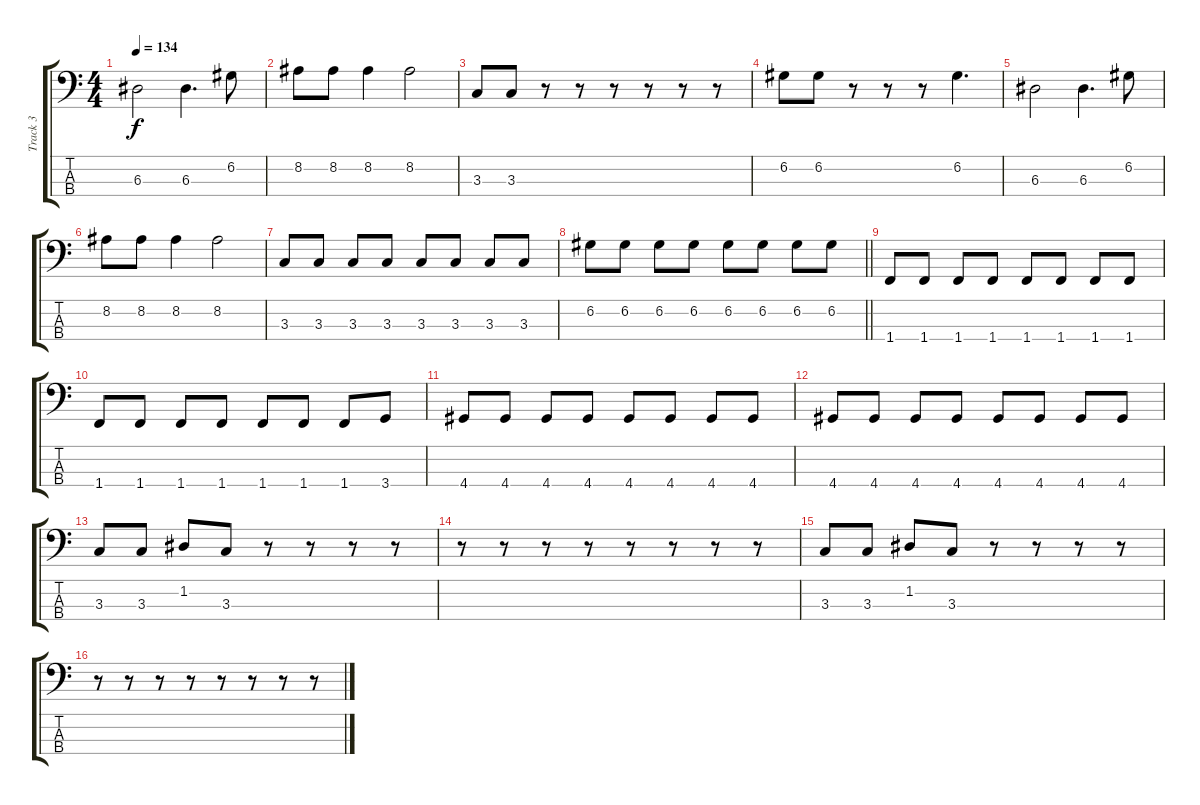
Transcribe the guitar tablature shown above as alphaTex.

\track ("Track 3" "Track 3") {instrument electricbassfinger}
\staff {score tabs}
\tuning (G2 D2 A1 E1) {hide}
\ts (4 4)
\tempo 134
\clef f4
\ks c
6.3.2{dy f} 6.3.4{d} 6.2.8 |
8.2.8 8.2.8 8.2.4 8.2.2 |
3.3.8 3.3.8 r.8 r.8 r.8 r.8 r.8 r.8 |
6.2.8 6.2.8 r.8 r.8 r.8 6.2.4{d} |
6.3.2 6.3.4{d} 6.2.8 |
8.2.8 8.2.8 8.2.4 8.2.2 |
3.3.8 3.3.8 3.3.8 3.3.8 3.3.8 3.3.8 3.3.8 3.3.8 |
\barLineRight lightlight
6.2.8 6.2.8 6.2.8 6.2.8 6.2.8 6.2.8 6.2.8 6.2.8 |
1.4.8 1.4.8 1.4.8 1.4.8 1.4.8 1.4.8 1.4.8 1.4.8 |
1.4.8 1.4.8 1.4.8 1.4.8 1.4.8 1.4.8 1.4.8 3.4.8 |
4.4.8 4.4.8 4.4.8 4.4.8 4.4.8 4.4.8 4.4.8 4.4.8 |
4.4.8 4.4.8 4.4.8 4.4.8 4.4.8 4.4.8 4.4.8 4.4.8 |
3.3.8 3.3.8 1.2.8 3.3.8 r.8 r.8 r.8 r.8 |
r.8 r.8 r.8 r.8 r.8 r.8 r.8 r.8 |
3.3.8 3.3.8 1.2.8 3.3.8 r.8 r.8 r.8 r.8 |
r.8 r.8 r.8 r.8 r.8 r.8 r.8 r.8
